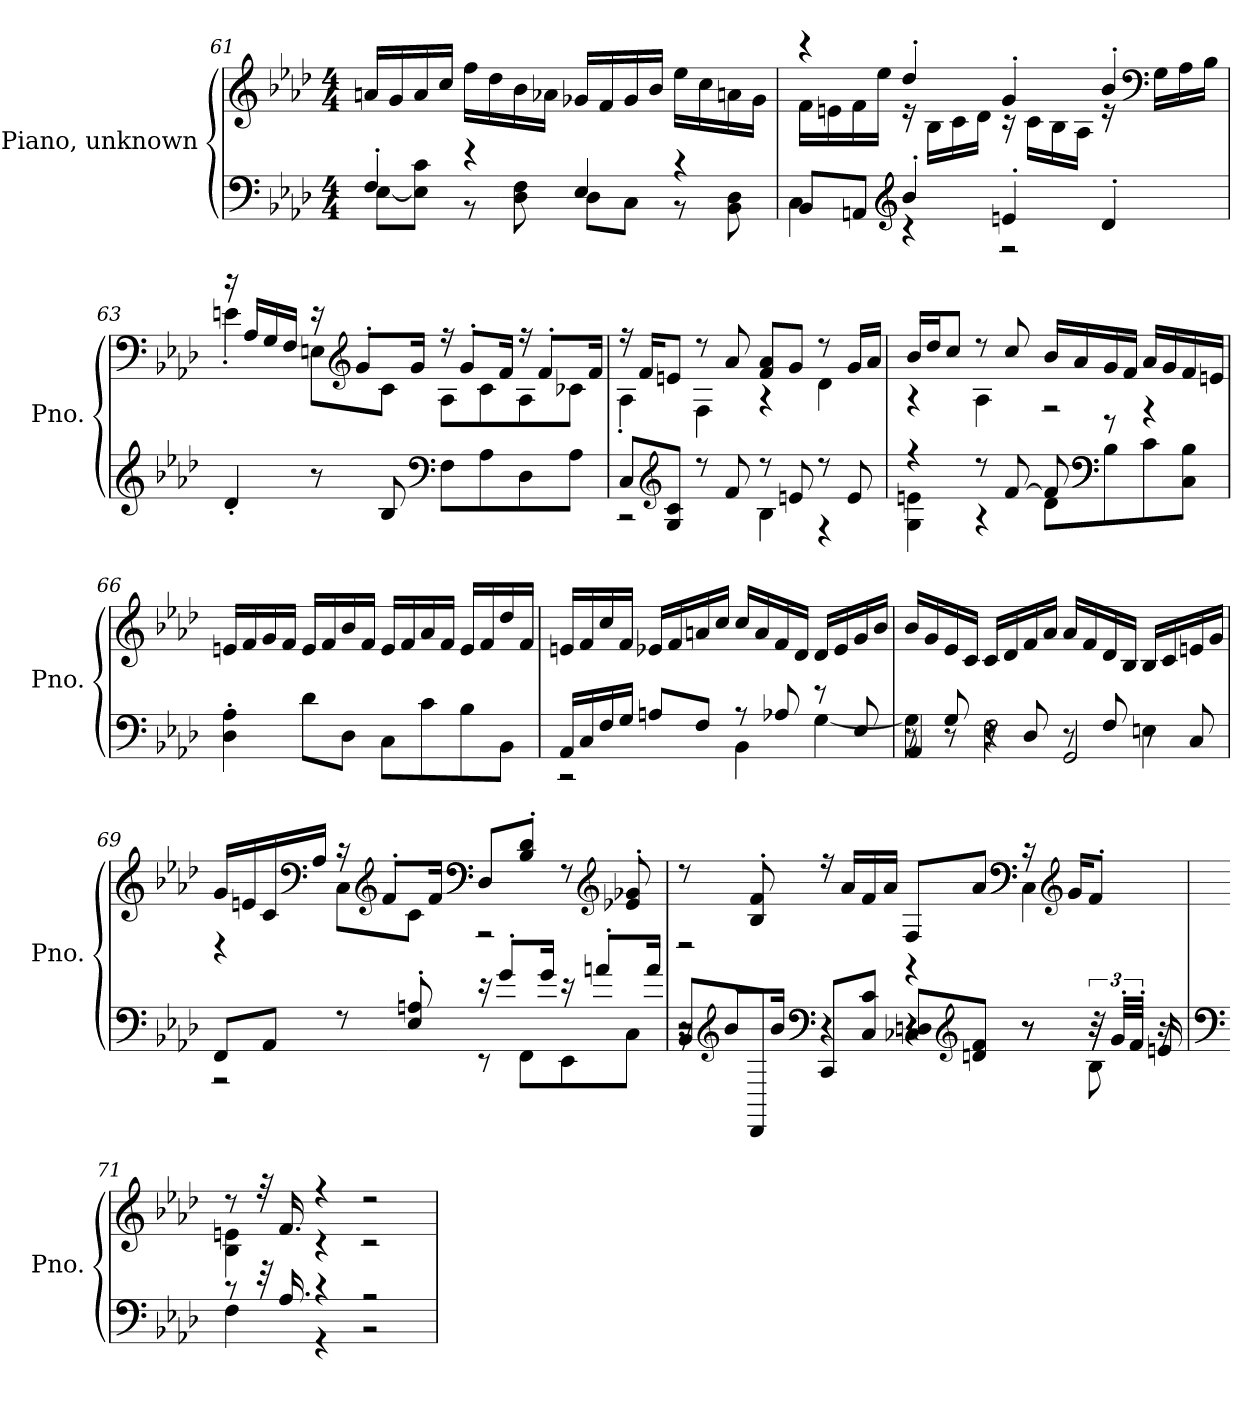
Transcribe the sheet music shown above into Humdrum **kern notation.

**kern	**kern
*part1	*part1
*staff2	*staff1
*I"Piano, unknown	*
*I'Pno.	*
!!LO:LB:g=z
*clefF4	*clefG2
*k[b-e-a-d-]	*k[b-e-a-d-]
*M4/4	*M4/4
=61	=61
*^	*
4F'/	[8E-\L	16an/LL
.	.	16g/
.	8E-\] 8c\J	16a/
.	.	16cc/JJ
4r	8r	16ff\LL
.	.	16dd-\
.	8D-\ 8F\	16b-\
.	.	16a-X\JJ
4E-/	8D-\L	16g-X/LL
.	.	16f/
.	8C\J	16g-/
.	.	16b-/JJ
4r	8r	16ee-\LL
.	.	16cc\
.	8BB-\ 8D-\	16an\
.	.	16g-\JJ
=62	=62	=62
*	*	*^
8BB-/L	4C\	4r	16f\LL
.	.	.	16en\
8AAn/J	.	.	16f\
.	.	.	16ee-\JJ
*clefG2	*	*	*
4b-'/	4r	4dd-'/	16r
.	.	.	16B-\LL
.	.	.	16c\
.	.	.	16d-\JJ
4en'/	2r	4g'/	16r
.	.	.	16c\LL
.	.	.	16B-\
.	.	.	16A-\JJ
4d-'/	.	4b-'/	16r
*	*	*clefF4	*
.	.	.	16G\LL
.	.	.	16A-\
.	.	.	16B-\JJ
*v	*v	*	*
!!LO:PB:g=z	!!
=63	=63	=63
4d-'/	16r	4en'\
.	16A-/LL	.
.	16G/	.
.	16F/JJ	.
8r	16r	8En\L
*	*clefG2	*
.	8g'/L	.
8B-/	.	8c\J
.	16g/Jk	.
*clefF4	*	*
8F\L	16r	8A-\L
.	8g'/L	.
8A-\	.	8c\
.	16f/Jk	.
8D-\	16r	8A-\
.	8f'/L	.
8A-\J	.	8c-X\J
.	16f/Jk	.
=64	=64	=64
*^	*	*
8C/L	2r	16r	4A-'\
.	.	16f/KL	.
*clefG2	*	*	*
8G/ 8c/J	.	8en/J	.
8r	.	8r	4F\
8f/	.	8a-/	.
8r	4B-\	8f/ 8a-/L	4r
8en/	.	8g/J	.
8r	4r	8r	4d-\
8e/	.	16g/LL	.
.	.	16a-/JJ	.
!!LO:LB:g=z	!!
=65	=65	=65	=65
4r	4G\ 4en\	16b-/LL	4r
.	.	16dd-/J	.
.	.	8cc/J	.
8r	4r	8r	4A-\
[8f/	.	8cc/	.
8f/]	8d-\L	16b-/LL	2r
.	.	16a-/	.
*clefF4	*	*	*
8r	8B-\	16g/	.
.	.	16f/JJ	.
4r	8c\	16a-/LL	.
.	.	16g/	.
.	8C\ 8B-\J	16f/	.
.	.	16en/JJ	.
*v	*v	*	*
*	*v	*v
=66	=66
4D-\' 4A-\'	16en/LL
.	16f/
.	16g/
.	16f/JJ
8d-\L	16e/LL
.	16f/
8D-\J	16b-/
.	16f/JJ
8C\L	16e/LL
.	16f/
8c\	16a-/
.	16f/JJ
8B-\	16e/LL
.	16f/
8BB-\J	16dd-/
.	16f/JJ
!!LO:LB:g=z
=67	=67
*^	*
16AA-/LL	2r	16en/LL
16C/	.	16f/
16F/	.	16cc/
16G/JJ	.	16f/JJ
8An/L	.	16e-X/LL
.	.	16f/
8F/J	.	16an/
.	.	16cc/JJ
8r	4BB-\	16cc/LL
.	.	16a/
8A-X/	.	16f/
.	.	16d-/JJ
8r	[4G\	16d-/LL
.	.	16e-/
8E-/	.	16g/
.	.	16b-/JJ
=68	=68	=68
*	*^	*
8r	8G\]	4AA-/	16b-/LL
.	.	.	16g/
8G/	8r	.	16e-/
.	.	.	16c/JJ
8r	2F\	4r	16c/LL
.	.	.	16d-/
8D-/	.	.	16f/
.	.	.	16a-/JJ
8r	.	2GG/	16a-/LL
.	.	.	16f/
8F/	.	.	16d-/
.	.	.	16B-/JJ
8r	4En\	.	16B-/LL
.	.	.	16c/
8C/	.	.	16en/
.	.	.	16g/JJ
*	*v	*v	*
!!LO:LB:g=z
=69	=69	=69
*	*	*^
8FF/L	2r	16g/LL	4r
.	.	16en/	.
8AA-/J	.	16c/	.
*	*	*clefF4	*
.	.	16A-/JJ	.
8r	.	16r	8C\L
*	*	*clefG2	*
.	.	8f'/L	.
8E-/' 8An/'	.	.	8c\J
.	.	16f/Jk	.
*	*	*clefF4	*
16r	8r	8D-/L	2r
8g'/L	.	.	.
.	8FF\L	8B-/' 8d-/'J	.
16g/Jk	.	.	.
16r	8EE-\	8r	.
8an'/L	.	.	.
*	*	*clefG2	*
.	8C\J	8e-X/' 8g-X/'	.
16a/Jk	.	.	.
!!LO:LB:g=z	!!
=70	=70	=70	=70
*	*^	*	*
16r	2r	8BB-/L	8r	2r
*clefG2	*	*	*	*
8b-'/L	.	.	.	.
.	.	8DD-/J	8B-/' 8f/'	.
16b-/Jk	.	.	.	.
*clefF4	*	*	*	*
8CC/L	.	4r	16r	.
.	.	.	16a-/LL	.
8C/ 8c/J	.	.	16f/	.
.	.	.	16a-/JJ	.
8C-X/ 8Dn/L	4r	4r	8F/L	4r
*clefG2	*	*	*	*
8dn/ 8f/J	.	.	8a-/J	.
*	*	*	*clefF4	*
8r	8r	8r	16r	4C\
*	*	*	*clefG2	*
.	.	.	16g/KL	.
48r	8B-\	16r	8f'/J	.
48g'/LLL	.	.	.	.
48f'/JJJ	.	.	.	.
16r	.	16en/	.	.
*v	*v	*v	*	*
=71	=71	=71
*clefF4	*	*
*^	*	*
8r	4F\	8r	4B-\ 4en\
32r	.	32r	.
16.A-/	.	16.f/	.
4r	4r	4r	4r
2r	2r	2r	2r
*v	*v	*	*
*	*v	*v
=	=
*-	*-
